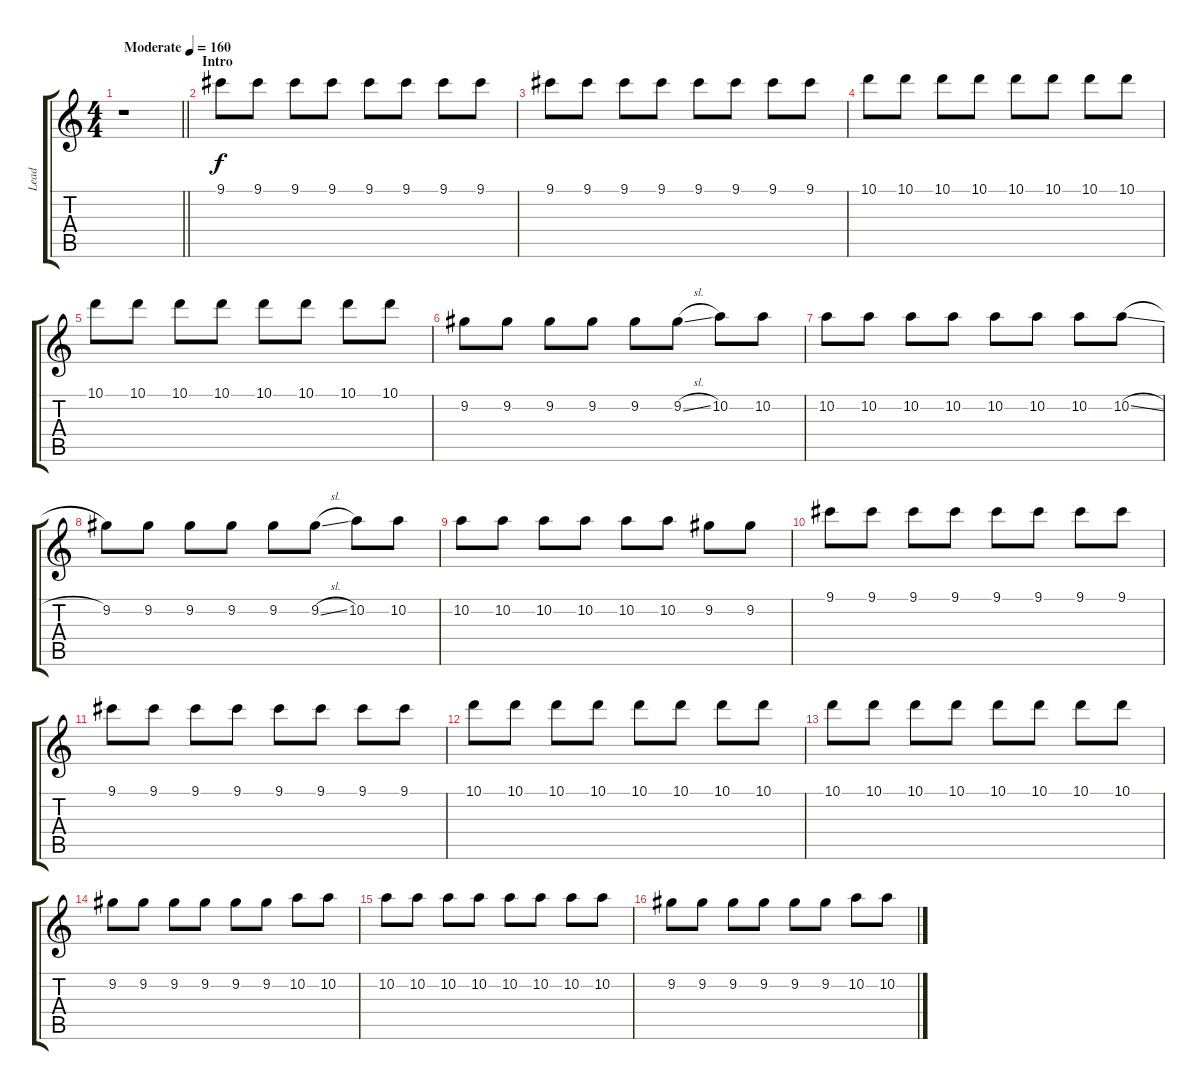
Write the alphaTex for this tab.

\track ("Lead" "Lead") {instrument distortionguitar}
\staff {score tabs}
\tuning (E4 B3 G3 D3 A2 D2) {hide}
\ts (4 4)
\tempo (160 "Moderate")
\clef g2
\barLineRight lightlight
\ks c
r.1{dy f instrument distortionguitar} |
\section ("" "Intro")
9.1.8 9.1.8 9.1.8 9.1.8 9.1.8 9.1.8 9.1.8 9.1.8 |
9.1.8 9.1.8 9.1.8 9.1.8 9.1.8 9.1.8 9.1.8 9.1.8 |
10.1.8 10.1.8 10.1.8 10.1.8 10.1.8 10.1.8 10.1.8 10.1.8 |
10.1.8 10.1.8 10.1.8 10.1.8 10.1.8 10.1.8 10.1.8 10.1.8 |
9.2.8 9.2.8 9.2.8 9.2.8 9.2.8 9.2{sl}.8 10.2.8 10.2.8 |
10.2.8 10.2.8 10.2.8 10.2.8 10.2.8 10.2.8 10.2.8 10.2{sl}.8 |
9.2.8 9.2.8 9.2.8 9.2.8 9.2.8 9.2{sl}.8 10.2.8 10.2.8 |
10.2.8 10.2.8 10.2.8 10.2.8 10.2.8 10.2.8 9.2.8 9.2.8 |
9.1.8 9.1.8 9.1.8 9.1.8 9.1.8 9.1.8 9.1.8 9.1.8 |
9.1.8 9.1.8 9.1.8 9.1.8 9.1.8 9.1.8 9.1.8 9.1.8 |
10.1.8 10.1.8 10.1.8 10.1.8 10.1.8 10.1.8 10.1.8 10.1.8 |
10.1.8 10.1.8 10.1.8 10.1.8 10.1.8 10.1.8 10.1.8 10.1.8 |
9.2.8 9.2.8 9.2.8 9.2.8 9.2.8 9.2.8 10.2.8 10.2.8 |
10.2.8 10.2.8 10.2.8 10.2.8 10.2.8 10.2.8 10.2.8 10.2.8 |
9.2.8 9.2.8 9.2.8 9.2.8 9.2.8 9.2.8 10.2.8 10.2.8
